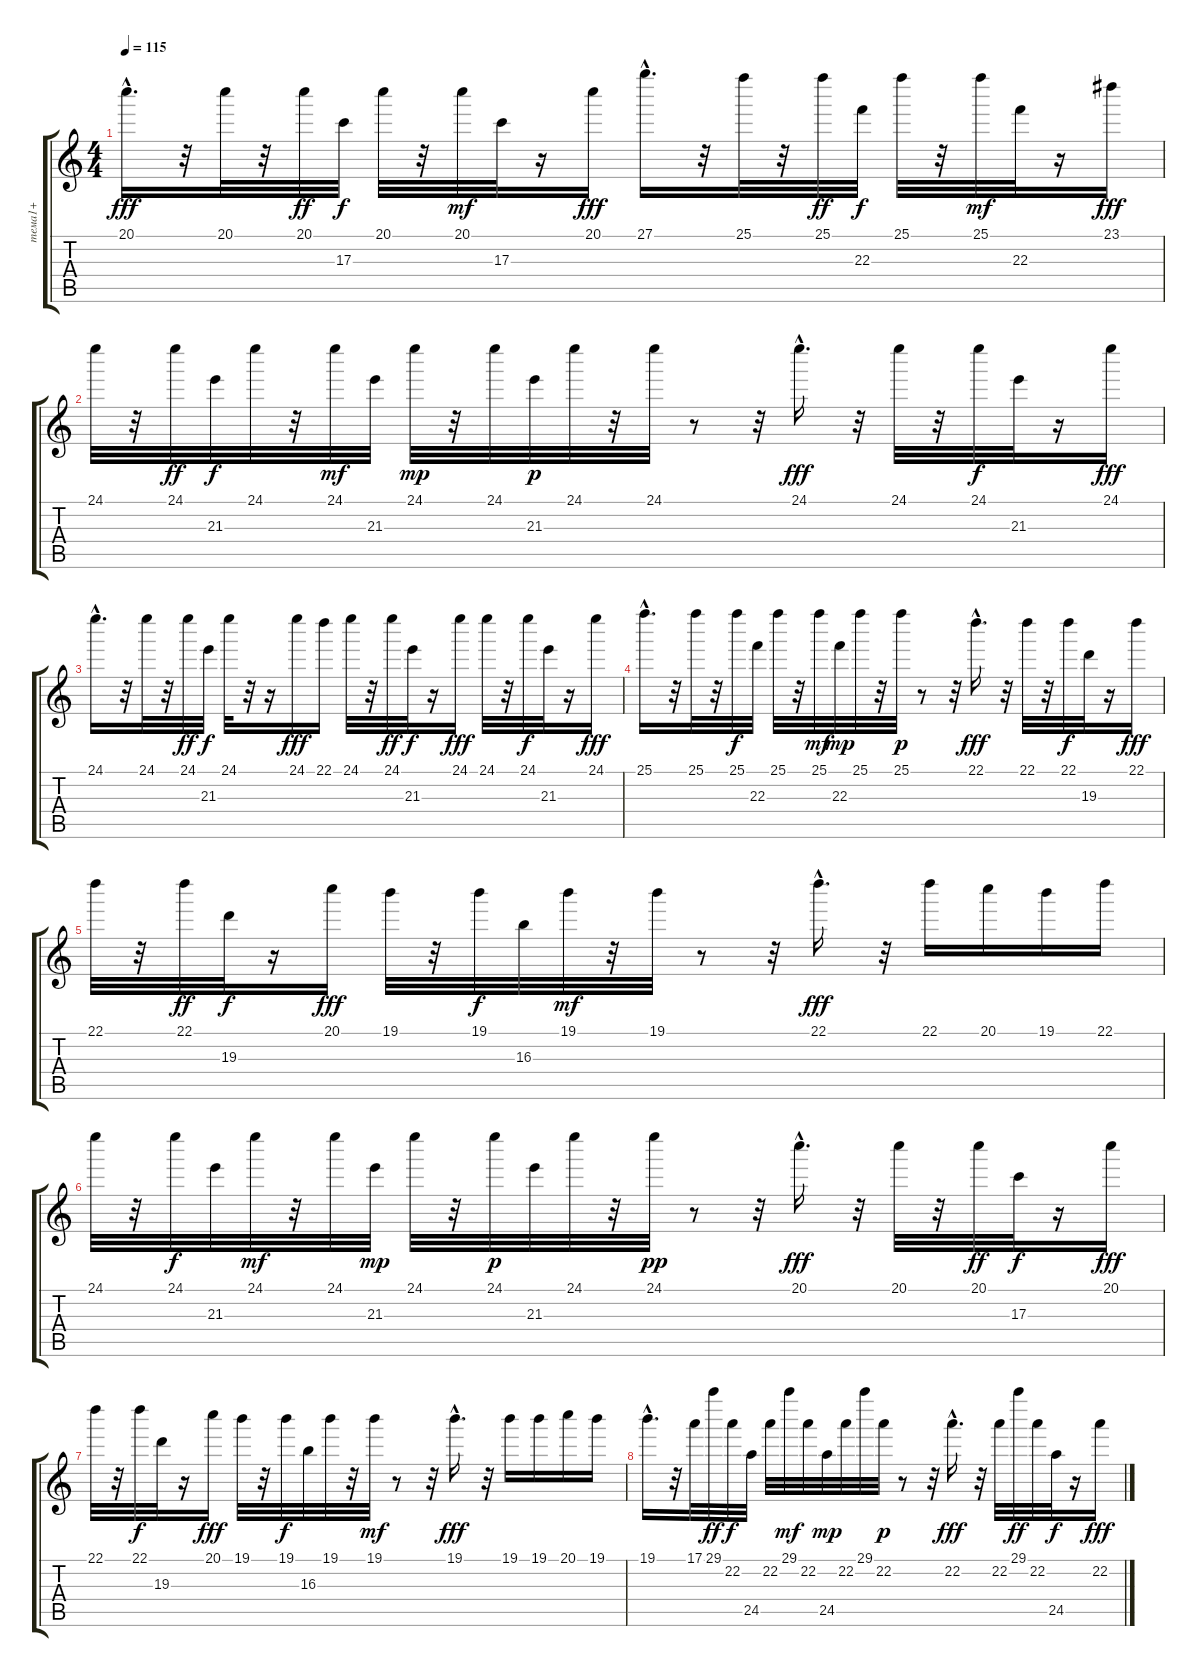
\track ("тема1+" "тема1+") {instrument distortionguitar}
\staff {score tabs}
\tuning (E4 B3 G3 D3 A2 E2) {hide}
\ts (4 4)
\tempo 115
\clef g2
\ks c
20.1{hac}.16{d dy fff} r.32 20.1.32 r.32 20.1.32{dy ff} 17.3.32{dy f} 20.1.32 r.32 20.1.32{dy mf} 17.3.32 r.16 20.1.16{dy fff} 27.1{hac}.16{d} r.32 25.1.32 r.32 25.1.32{dy ff} 22.3.32{dy f} 25.1.32 r.32 25.1.32{dy mf} 22.3.32 r.16 23.1.16{dy fff} |
24.1.32 r.32 24.1.32{dy ff} 21.3.32{dy f} 24.1.32 r.32 24.1.32{dy mf} 21.3.32 24.1.32{dy mp} r.32 24.1.32 21.3.32{dy p} 24.1.32 r.32 24.1.32 r.8 r.32 24.1{hac}.16{d dy fff} r.32 24.1.32 r.32 24.1.32{dy f} 21.3.32 r.16 24.1.16{dy fff} |
24.1{hac}.16{d} r.32 24.1.32 r.32 24.1.32{dy ff} 21.3.32{dy f} 24.1.32 r.32 r.16 24.1.16{dy fff} 22.1.16 24.1.32 r.32 24.1.32{dy ff} 21.3.32{dy f} r.16 24.1.16{dy fff} 24.1.32 r.32 24.1.32{dy f} 21.3.32 r.16 24.1.16{dy fff} |
25.1{hac}.16{d} r.32 25.1.32{balance 0} r.32 25.1.32{dy f} 22.3.32 25.1.32{balance 8} r.32 25.1.32{dy mf balance 9} 22.3.32{dy mp} 25.1.32 r.32 25.1.32{dy p} r.8 r.32 22.1{hac}.16{d dy fff} r.32 22.1.32 r.32 22.1.32{dy f} 19.3.32 r.16 22.1.16{dy fff} |
22.1.32 r.32 22.1.32{dy ff} 19.3.32{dy f} r.16 20.1.16{dy fff} 19.1.32 r.32 19.1.32{dy f} 16.3.32 19.1.32{dy mf} r.32 19.1.32 r.8 r.32 22.1{hac}.16{d dy fff} r.32 22.1.16 20.1.16 19.1.16 22.1.16 |
24.1.32 r.32 24.1.32{dy f} 21.3.32 24.1.32{dy mf} r.32 24.1.32 21.3.32{dy mp} 24.1.32 r.32 24.1.32{dy p} 21.3.32 24.1.32 r.32 24.1.32{dy pp} r.8 r.32 20.1{hac}.16{d dy fff} r.32 20.1.32 r.32 20.1.32{dy ff} 17.3.32{dy f} r.16 20.1.16{dy fff} |
22.1.32 r.32 22.1.32{dy f} 19.3.32 r.16 20.1.16{dy fff} 19.1.32 r.32 19.1.32{dy f} 16.3.32 19.1.32 r.32 19.1.32{dy mf} r.8 r.32 19.1{hac}.16{d dy fff} r.32 19.1.16 19.1.16 20.1.16 19.1.16 |
19.1{hac}.16{d} r.32 17.1.32 29.1.32{dy ff} 22.2.32{dy f} 24.5.32 22.2.32 29.1.32{dy mf} 22.2.32 24.5.32{dy mp} 22.2.32 29.1.32 22.2.32{dy p} r.8 r.32 22.2{hac}.16{d dy fff} r.32 22.2.32 29.1.32{dy ff} 22.2.32 24.5.32{dy f} r.16 22.2.16{dy fff}
